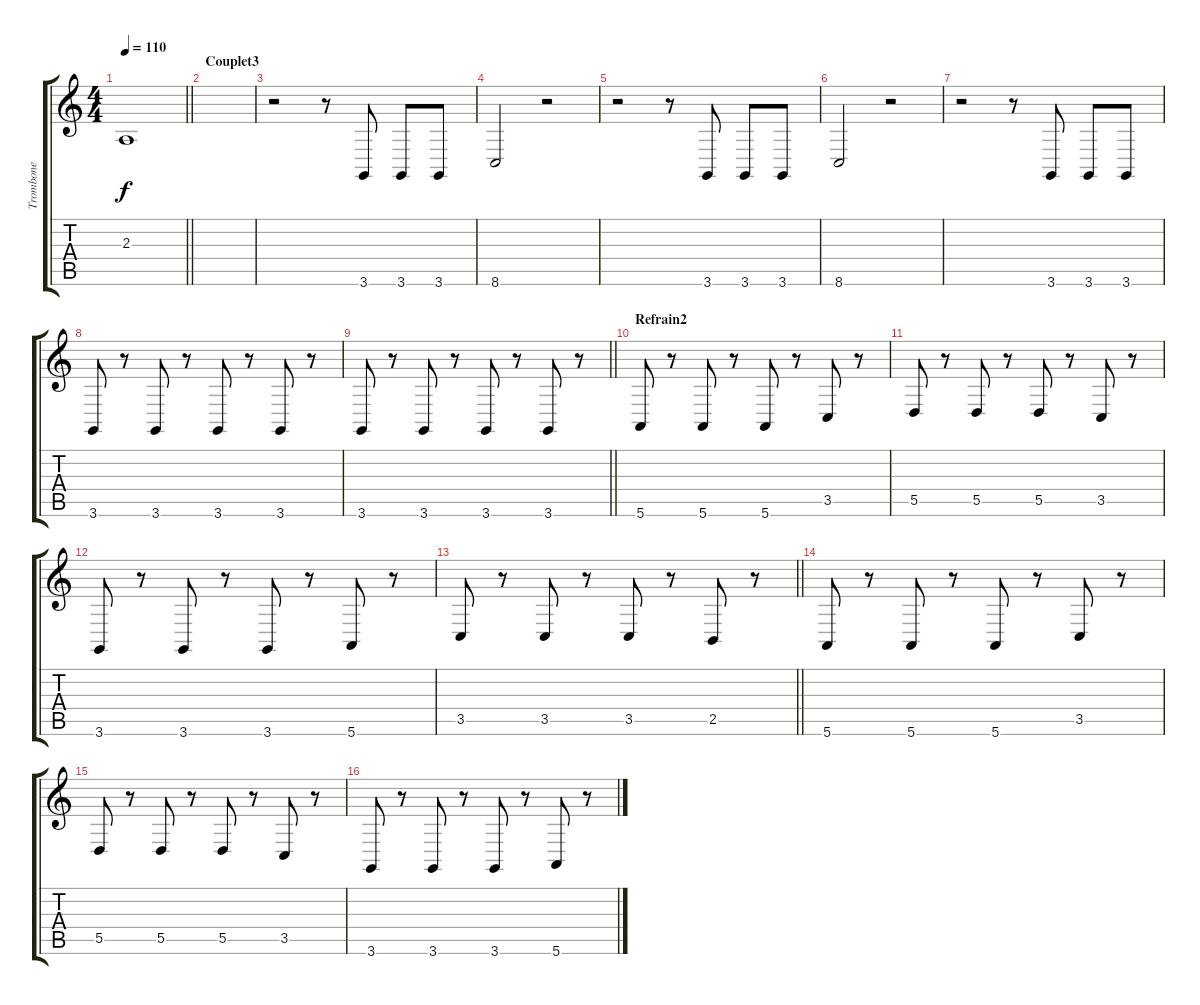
\track ("Trombone" "Trombone") {instrument trombone}
\staff {score tabs}
\tuning (E4 B3 G3 D3 A2 E2) {hide}
\ts (4 4)
\tempo 110
\clef g2
\barLineRight lightlight
\ks c
2.3.1{dy f} |
\section ("" "Couplet3")
|
r.2 r.8 3.6.8 3.6.8 3.6.8 |
8.6.2 r.2 |
r.2 r.8 3.6.8 3.6.8 3.6.8 |
8.6.2 r.2 |
r.2 r.8 3.6.8 3.6.8 3.6.8 |
3.6.8 r.8 3.6.8 r.8 3.6.8 r.8 3.6.8 r.8 |
\barLineRight lightlight
3.6.8 r.8 3.6.8 r.8 3.6.8 r.8 3.6.8 r.8 |
\section ("" "Refrain2")
5.6.8 r.8 5.6.8 r.8 5.6.8 r.8 3.5.8 r.8 |
5.5.8 r.8 5.5.8 r.8 5.5.8 r.8 3.5.8 r.8 |
3.6.8 r.8 3.6.8 r.8 3.6.8 r.8 5.6.8 r.8 |
\barLineRight lightlight
3.5.8 r.8 3.5.8 r.8 3.5.8 r.8 2.5.8 r.8 |
5.6.8 r.8 5.6.8 r.8 5.6.8 r.8 3.5.8 r.8 |
5.5.8 r.8 5.5.8 r.8 5.5.8 r.8 3.5.8 r.8 |
3.6.8 r.8 3.6.8 r.8 3.6.8 r.8 5.6.8 r.8
